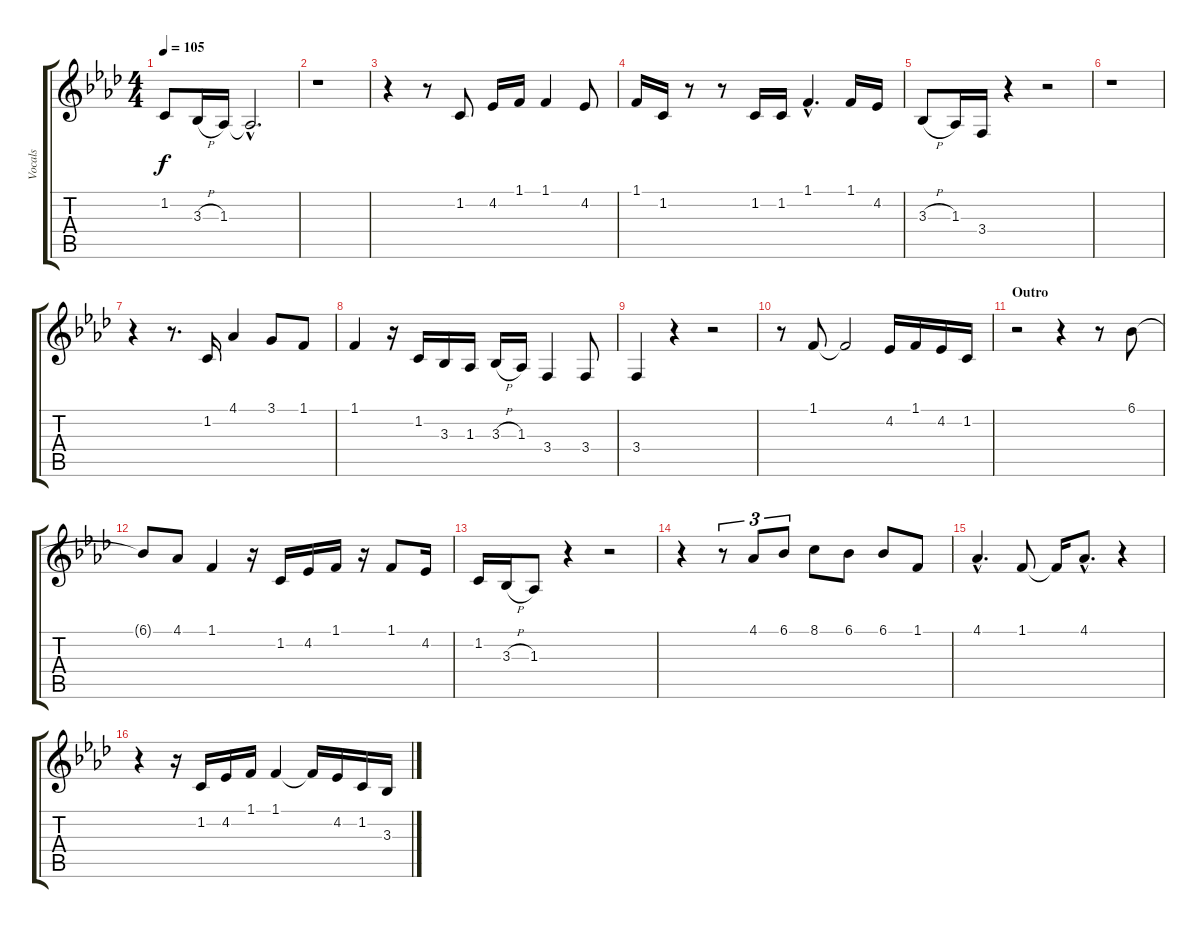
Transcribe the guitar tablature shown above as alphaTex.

\track ("Vocals" "Vocals") {instrument bassoon}
\staff {score tabs}
\tuning (E4 B3 G3 D3 A2 E2) {hide}
\ts (4 4)
\tempo 105
\clef g2
\ks ab
1.2{t}.8{dy f} 3.3{h}.16 1.3.16 1.3{hac t}.2{d} |
r.1 |
r.4 r.8 1.2.8 4.2.16 1.1.16 1.1.4 4.2.8 |
1.1.16 1.2.16 r.8 r.8 1.2.16 1.2.16 1.1{hac}.4{d} 1.1.16 4.2.16 |
3.3{h}.8 1.3.16 3.4.16 r.4 r.2 |
r.1 |
r.4 r.8{d} 1.2.16 4.1.4 3.1.8 1.1.8 |
1.1.4 r.16 1.2.16 3.3.16 1.3.16 3.3{h}.16 1.3.16 3.4.4 3.4.8 |
3.4.4 r.4 r.2 |
r.8 1.1.8 1.1{t}.2 4.2.16 1.1.16 4.2.16 1.2.16 |
\section ("" "Outro")
r.2 r.4 r.8 6.1.8 |
6.1{t}.8 4.1.8 1.1.4 r.16 1.2.16 4.2.16 1.1.16 r.16 1.1.8 4.2.16 |
1.2.16 3.3{h}.16 1.3.8 r.4 r.2 |
r.4 r.8{tu (3 2)} 4.1.8{tu (3 2)} 6.1.8{tu (3 2)} 8.1.8 6.1.8 6.1.8 1.1.8 |
4.1{hac}.4{d} 1.1.8 1.1{t}.16 4.1{hac}.8{d} r.4 |
r.4 r.16 1.2.16 4.2.16 1.1.16 1.1.4 1.1{t}.16 4.2.16 1.2.16 3.3{h}.16
